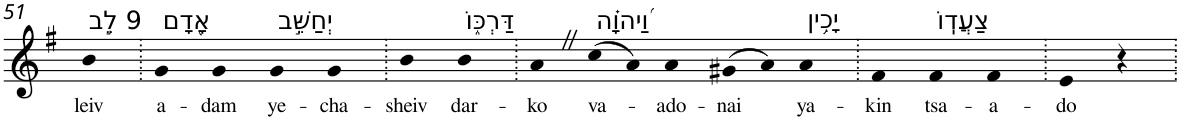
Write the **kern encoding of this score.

**kern	**text
*part1	*part1
*staff1	*staff1
*I"Piano	*
*I'Pno	*
!!LO:PB:g=z
*clefG2	*
*k[f#]	*
*G:	*
=51	=51
!LO:TX:a:t=9 לֵ֣ב	!
!	!LO:LY:b
4b	leiv
=52.	=52.
!LO:TX:a:t=אָ֭דָם	!
!	!LO:LY:b
4g	a-
!	!LO:LY:b
4g	-dam
!LO:TX:a:t=יְחַשֵּׁ֣ב	!
!	!LO:LY:b
4g	ye-
!	!LO:LY:b
4g	-cha-
=53.	=53.
!	!LO:LY:b
4b	-sheiv
!LO:TX:a:t=דַּרְכּ֑וֹ	!
!	!LO:LY:b
4b	dar-
=54.	=54.
!	!LO:LY:b
4aZ	-ko
!LO:TX:a:t=וַ֝יהוָ֗ה	!
!	!LO:LY:b
(>8cc	va-
8a)	.
!	!LO:LY:b
4a	-ado-
!	!LO:LY:b
(>8g#X	-nai
8a)	.
!LO:TX:a:t=יָכִ֥ין	!
!	!LO:LY:b
4a	ya-
=55.	=55.
!	!LO:LY:b
4f#	-kin
!LO:TX:a:t=צַעֲדֽוֹ	!
!	!LO:LY:b
4f#	tsa-
!	!LO:LY:b
4f#	-a-
=56.	=56.
!	!LO:LY:b
4e	-do
4r	.
=.	=.
*-	*-
